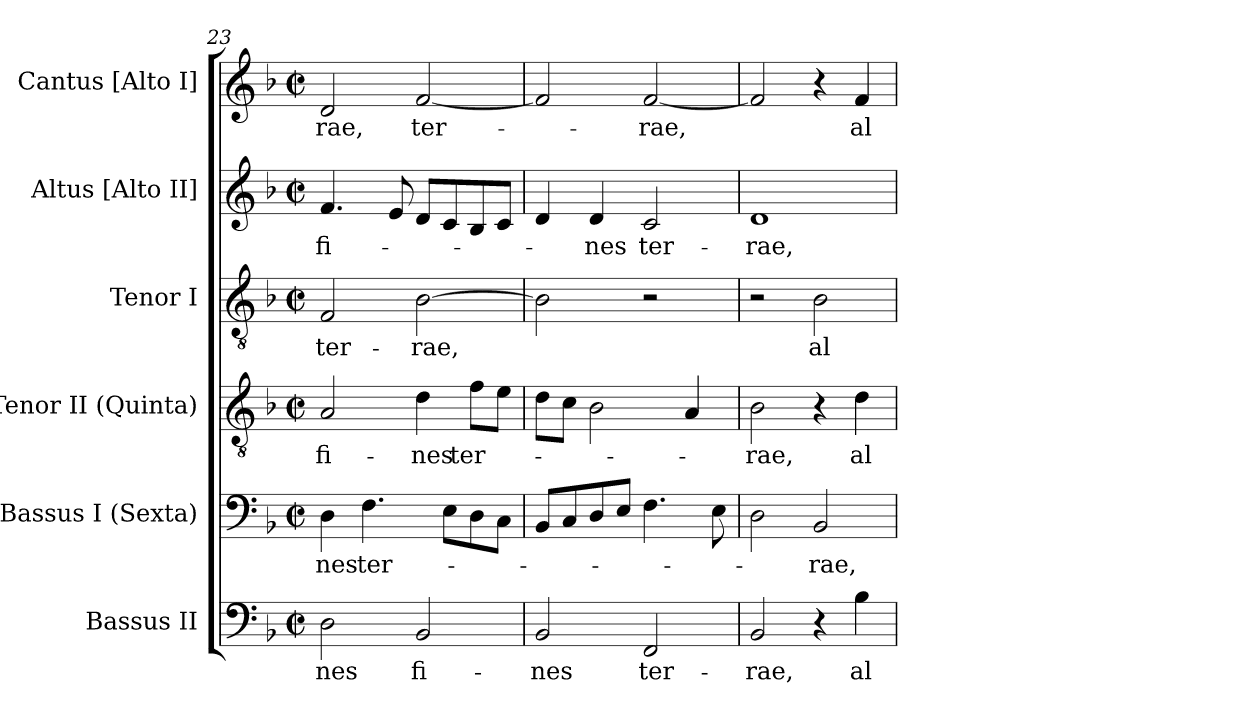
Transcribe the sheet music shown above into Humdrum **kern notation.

**kern	**text	**kern	**text	**kern	**text	**kern	**text	**kern	**text	**kern	**text
*part6	*part6	*part5	*part5	*part4	*part4	*part3	*part3	*part2	*part2	*part1	*part1
*staff6	*staff6	*staff5	*staff5	*staff4	*staff4	*staff3	*staff3	*staff2	*staff2	*staff1	*staff1
*I"Bassus II	*	*I"Bassus I (Sexta)	*	*I"Tenor II (Quinta)	*	*I"Tenor I	*	*I"Altus [Alto II]	*	*I"Cantus [Alto I]	*
*I'B.	*	*I'B.	*	*I'T.	*	*I'T.	*	*I'A.	*	*I'A.	*
*clefF4	*	*clefF4	*	*clefGv2	*	*clefGv2	*	*clefG2	*	*clefG2	*
*	*	*	*	*ITrd7c12	*	*ITrd7c12	*	*	*	*	*
*k[b-]	*	*k[b-]	*	*k[b-]	*	*k[b-]	*	*k[b-]	*	*k[b-]	*
*F:	*	*F:	*	*F:	*	*F:	*	*F:	*	*F:	*
*M2/2	*	*M2/2	*	*M2/2	*	*M2/2	*	*M2/2	*	*M2/2	*
*met(c|)	*	*met(c|)	*	*met(c|)	*	*met(c|)	*	*met(c|)	*	*met(c|)	*
=23	=23	=23	=23	=23	=23	=23	=23	=23	=23	=23	=23
!	!LO:LY:b:color=#000000	!	!	!	!	!	!	!	!	!	!
!	!	!	!LO:LY:b:color=#000000	!	!	!	!	!	!	!	!
!	!	!	!	!	!LO:LY:b:color=#000000	!	!	!	!	!	!
!	!	!	!	!	!	!	!LO:LY:b:color=#000000	!	!	!	!
!	!	!	!	!	!	!	!	!	!LO:LY:b:color=#000000	!	!
!	!	!	!	!	!	!	!	!	!	!	!LO:LY:b:color=#000000
2Di\	-nes	4Di\	-nes	2AAi/	fi-	2FFi/	ter-	4.fi/	fi-	2di/	-rae,
!	!	!	!LO:LY:b:color=#000000	!	!	!	!	!	!	!	!
.	.	4.Fi\	ter-	.	.	.	.	.	.	.	.
.	.	.	.	.	.	.	.	8ei/	.	.	.
!	!LO:LY:b:color=#000000	!	!	!	!	!	!	!	!	!	!
!	!	!	!	!	!LO:LY:b:color=#000000	!	!	!	!	!	!
!	!	!	!	!	!	!	!LO:LY:b:color=#000000	!	!	!	!
!	!	!	!	!	!	!	!	!	!	!	!LO:LY:b:color=#000000
2BB-i/	fi-	.	.	4Di\	-nes	[>2BB-i\	-rae,	8di/L	.	[<2fi/	ter-
.	.	8Ei\L	.	.	.	.	.	8ci/	.	.	.
!	!	!	!	!	!LO:LY:b:color=#000000	!	!	!	!	!	!
.	.	8Di\	.	8Fi\L	ter-	.	.	8B-i/	.	.	.
.	.	8Ci\J	.	8Ei\J	.	.	.	8ci/J	.	.	.
!!LO:LB:g=z
=24	=24	=24	=24	=24	=24	=24	=24	=24	=24	=24	=24
!	!LO:LY:b:color=#000000	!	!	!	!	!	!	!	!	!	!
2BB-i/	-nes	8BB-i/L	.	8Di\L	.	2BB-i\]	.	4di/	.	2fi/]	.
.	.	8Ci/	.	8Ci\J	.	.	.	.	.	.	.
!	!	!	!	!	!	!	!	!	!LO:LY:b:color=#000000	!	!
.	.	8Di/	.	2BB-i\	.	.	.	4di/	-nes	.	.
.	.	8Ei/J	.	.	.	.	.	.	.	.	.
!	!LO:LY:b:color=#000000	!	!	!	!	!	!	!	!	!	!
!	!	!	!	!	!	!	!	!	!LO:LY:b:color=#000000	!	!
!	!	!	!	!	!	!	!	!	!	!	!LO:LY:b:color=#000000
2FFi/	ter-	4.Fi\	.	.	.	2r	.	2ci/	ter-	[<2fi/	-rae,
.	.	.	.	4AAi/	.	.	.	.	.	.	.
.	.	8Ei\	.	.	.	.	.	.	.	.	.
=25	=25	=25	=25	=25	=25	=25	=25	=25	=25	=25	=25
!	!LO:LY:b:color=#000000	!	!	!	!	!	!	!	!	!	!
!	!	!	!	!	!LO:LY:b:color=#000000	!	!	!	!	!	!
!	!	!	!	!	!	!	!	!	!LO:LY:b:color=#000000	!	!
2BB-i/	-rae,	2Di\	.	2BB-i\	-rae,	2r	.	1di	-rae,	2fi/]	.
!	!	!	!LO:LY:b:color=#000000	!	!	!	!	!	!	!	!
!	!	!	!	!	!	!	!LO:LY:b:color=#000000	!	!	!	!
4r	.	2BB-i/	-rae,	4r	.	2BB-i\	al-	.	.	4r	.
!	!LO:LY:b:color=#000000	!	!	!	!	!	!	!	!	!	!
!	!	!	!	!	!LO:LY:b:color=#000000	!	!	!	!	!	!
!	!	!	!	!	!	!	!	!	!	!	!LO:LY:b:color=#000000
4B-i\	al-	.	.	4Di\	al-	.	.	.	.	4fi/	al-
=	=	=	=	=	=	=	=	=	=	=	=
*-	*-	*-	*-	*-	*-	*-	*-	*-	*-	*-	*-
